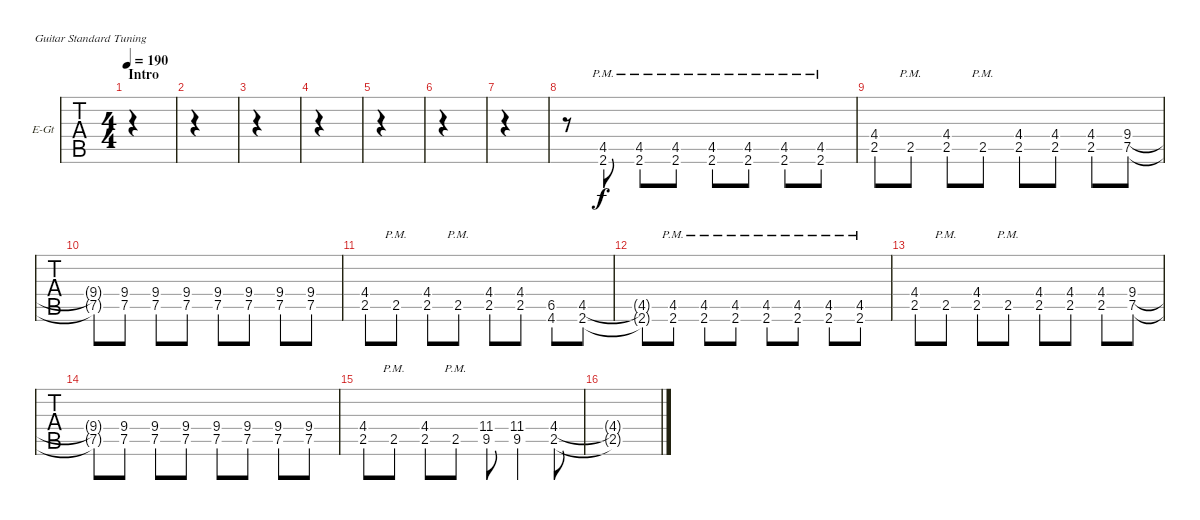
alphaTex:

\defaultSystemsLayout 4
\bracketExtendMode groupsimilarinstruments
\firstSystemTrackNameOrientation horizontal
\otherSystemsTrackNameOrientation horizontal
\track ("Cole Train" "E-Gt") {instrument distortionguitar}
\staff {tabs}
\tuning (E4 B3 G3 D3 A2 E2)
\ts (4 4)
\section ("" "Intro")
\tempo 190
\clef g2
\scale
0.485477
\ks c
|
\scale
0.257261 |
\scale
0.257261 |
\scale
0.333333 |
\scale
0.333333 |
\scale
0.333333 |
\scale
0.333333 |
\scale
0.333333 r.8 (2.6{pm} 4.5{pm}).8 (2.6{pm} 4.5{pm}).8 (2.6{pm} 4.5{pm}).8 (2.6{pm} 4.5{pm}).8 (2.6{pm} 4.5{pm}).8 (2.6{pm} 4.5{pm}).8 (2.6{pm} 4.5{pm}).8 |
\scale
0.333333 (2.5 4.4).8 2.5{pm}.8 (2.5 4.4).8 2.5{pm}.8 (2.5 4.4).8 (2.5 4.4).8 (2.5 4.4).8 (7.5 9.4).8 |
\scale
0.333333 (7.5{t} 9.4{t}).8 (7.5 9.4).8 (7.5 9.4).8 (7.5 9.4).8 (7.5 9.4).8 (7.5 9.4).8 (7.5 9.4).8 (7.5 9.4).8 |
\scale
0.333333 (2.5 4.4).8 2.5{pm}.8 (2.5 4.4).8 2.5{pm}.8 (2.5 4.4).8 (2.5 4.4).8 (6.5 4.6).8 (4.5 2.6).8 |
\scale
0.333333 (4.5{t} 2.6{t}).8 (4.5{pm} 2.6{pm}).8 (4.5{pm} 2.6{pm}).8 (4.5{pm} 2.6{pm}).8 (4.5{pm} 2.6{pm}).8 (4.5{pm} 2.6{pm}).8 (4.5{pm} 2.6{pm}).8 (4.5{pm} 2.6{pm}).8 |
\scale
0.333333 (2.5 4.4).8 2.5{pm}.8 (2.5 4.4).8 2.5{pm}.8 (2.5 4.4).8 (2.5 4.4).8 (2.5 4.4).8 (7.5 9.4).8 |
\scale
0.333333 (7.5{t} 9.4{t}).8 (7.5 9.4).8 (7.5 9.4).8 (7.5 9.4).8 (7.5 9.4).8 (7.5 9.4).8 (7.5 9.4).8 (7.5 9.4).8 |
\scale
0.333333 (2.5 4.4).8 2.5{pm}.8 (2.5 4.4).8 2.5{pm}.8 (9.5 11.4).8 (9.5 11.4).4 (2.5 4.4).8 |
(2.5{t} 4.4{t}).1
